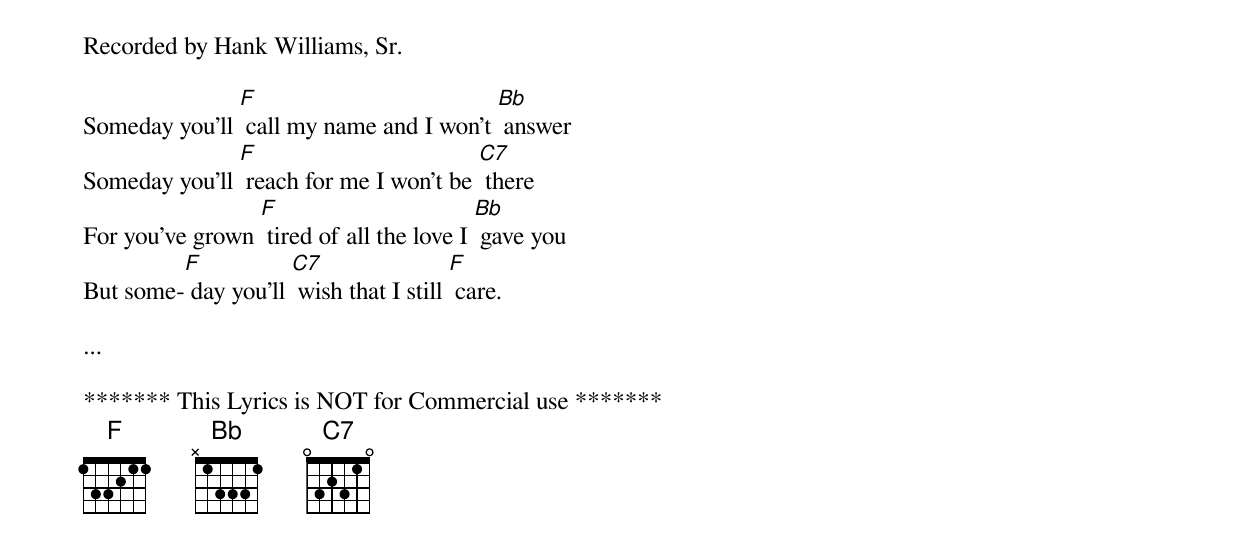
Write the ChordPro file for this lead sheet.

Recorded by Hank Williams, Sr.

Someday you'll [F] call my name and I won't [Bb] answer
Someday you'll [F] reach for me I won't be [C7] there
For you've grown [F] tired of all the love I [Bb] gave you
But some-[F] day you'll [C7] wish that I still [F] care.

...

******* This Lyrics is NOT for Commercial use *******
